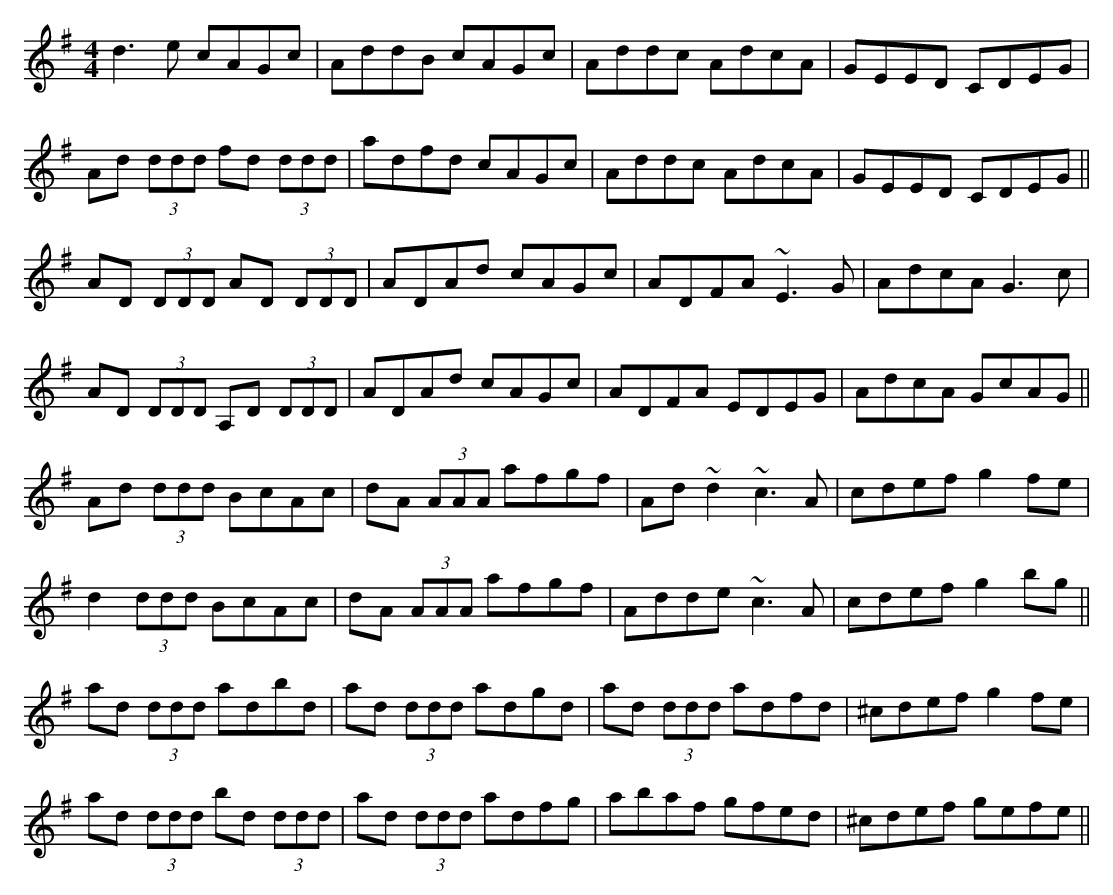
X:1
M:4/4
K:Dmix
d3e cAGc|AddB cAGc|Addc AdcA|GEED CDEG|
Ad (3ddd fd (3ddd|adfd cAGc|Addc AdcA|GEED CDEG||
AD (3DDD AD (3DDD|ADAd cAGc|ADFA ~E3G|AdcA G3c|
AD (3DDD A,D (3DDD|ADAd cAGc|ADFA EDEG|AdcA GcAG||
Ad (3ddd BcAc|dA (3AAA afgf|Ad~d2 ~c3A|cdef g2fe|
d2 (3ddd BcAc|dA (3AAA afgf|Adde ~c3A|cdef g2bg||
ad (3ddd adbd|ad (3ddd adgd|ad (3ddd adfd|^cdef g2fe|
ad (3ddd bd (3ddd|ad (3ddd adfg|abaf gfed|^cdef gefe||
